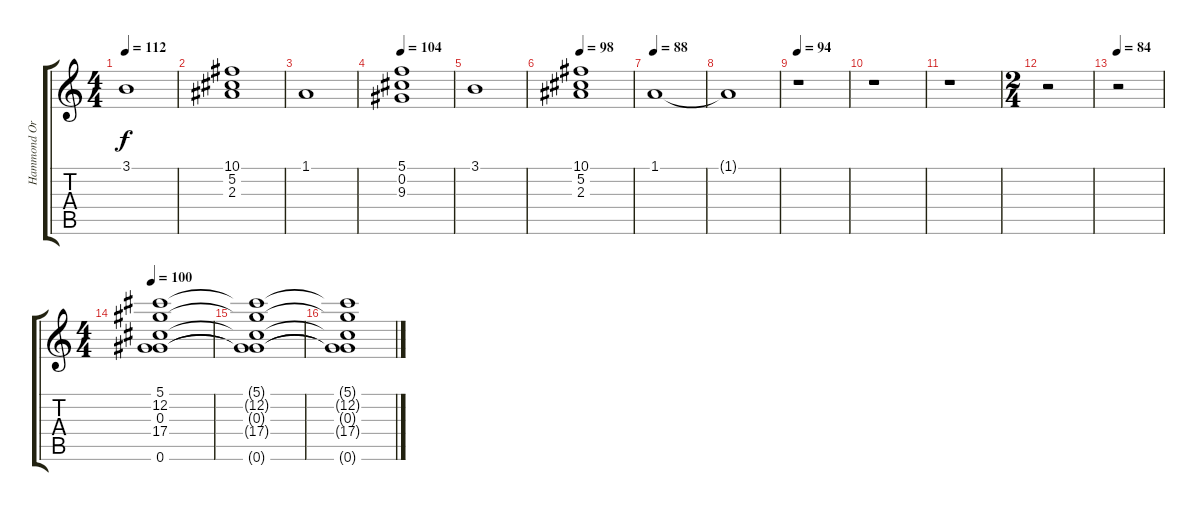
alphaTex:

\track ("Hammond Organ" "Hammond Or") {instrument rockorgan}
\staff {score tabs}
\tuning (Ab4 Ab4 Ab4 Ab4 Ab4 Ab4) {hide}
\ts (4 4)
\tempo 112
\clef g2
\ks c
3.1.1{dy f} |
(10.1 5.2 2.3).1 |
1.1.1 |
\tempo 104
(5.1 0.2 9.3).1 |
3.1.1 |
\tempo 98
(10.1 5.2 2.3).1 |
\tempo 88
1.1.1 |
1.1{t}.1 |
\tempo 94
r.1 |
r.1 |
r.1 |
\ts (2 4)
r.2 |
\tempo 84
r.2 |
\ts (4 4)
\tempo 100
(5.1 12.2 0.3 17.4 0.6).1 |
(5.1{t} 12.2{t} 0.3{t} 17.4{t} 0.6{t}).1 |
(5.1{t} 12.2{t} 0.3{t} 17.4{t} 0.6{t}).1
